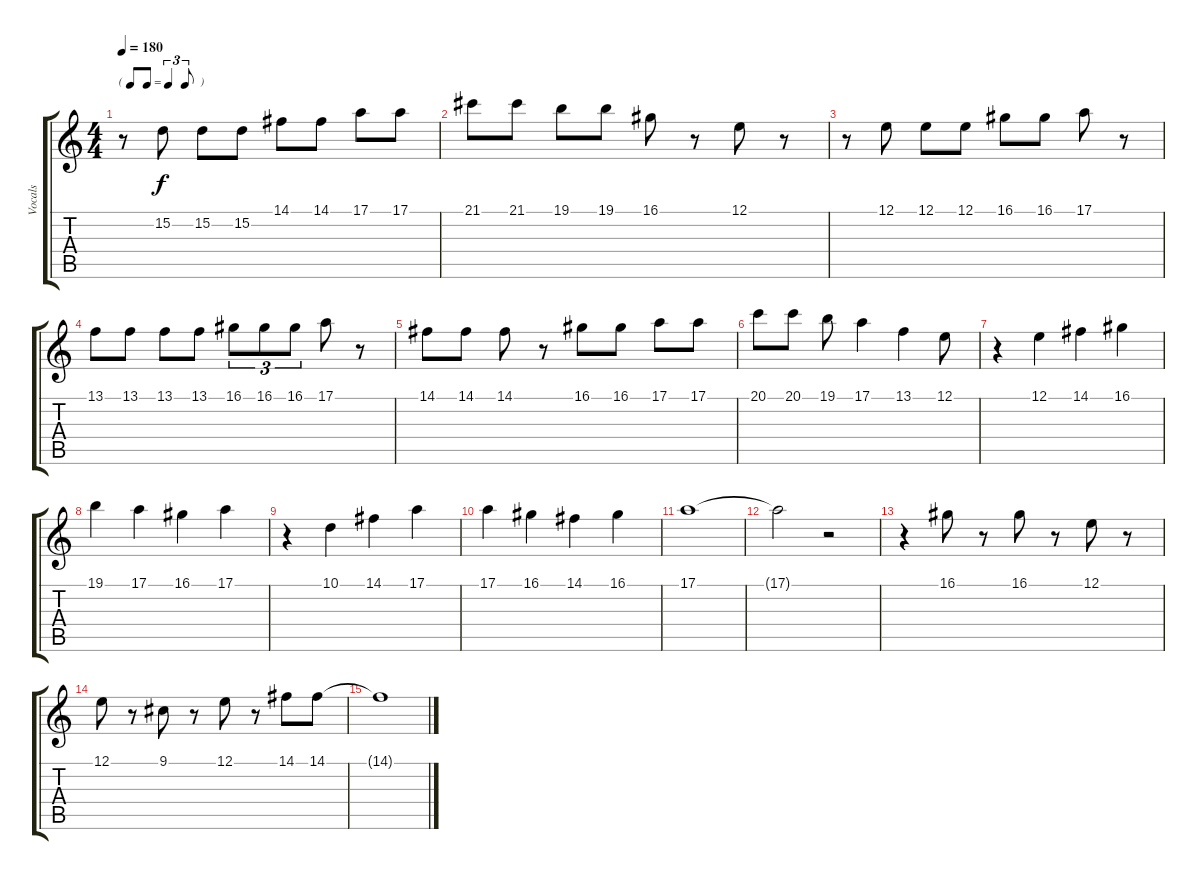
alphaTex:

\track ("Vocals" "Vocals") {instrument flute}
\staff {score tabs}
\tuning (E4 B3 G3 D3 A2 E2) {hide}
\ts (4 4)
\tf triplet8th
\tempo 180
\clef g2
\ks c
r.8{dy f} 15.2.8 15.2.8 15.2.8 14.1.8 14.1.8 17.1.8 17.1.8 |
21.1.8 21.1.8 19.1.8 19.1.8 16.1.8 r.8 12.1.8 r.8 |
r.8 12.1.8 12.1.8 12.1.8 16.1.8 16.1.8 17.1.8 r.8 |
13.1.8 13.1.8 13.1.8 13.1.8 16.1.8{tu (3 2)} 16.1.8{tu (3 2)} 16.1.8{tu (3 2)} 17.1.8 r.8 |
14.1.8 14.1.8 14.1.8 r.8 16.1.8 16.1.8 17.1.8 17.1.8 |
20.1.8 20.1.8 19.1.8 17.1.4 13.1.4 12.1.8 |
r.4 12.1.4 14.1.4 16.1.4 |
19.1.4 17.1.4 16.1.4 17.1.4 |
r.4 10.1.4 14.1.4 17.1.4 |
17.1.4 16.1.4 14.1.4 16.1.4 |
17.1.1 |
17.1{t}.2 r.2 |
r.4 16.1.8 r.8 16.1.8 r.8 12.1.8 r.8 |
12.1.8 r.8 9.1.8 r.8 12.1.8 r.8 14.1.8 14.1.8 |
14.1{t}.1
